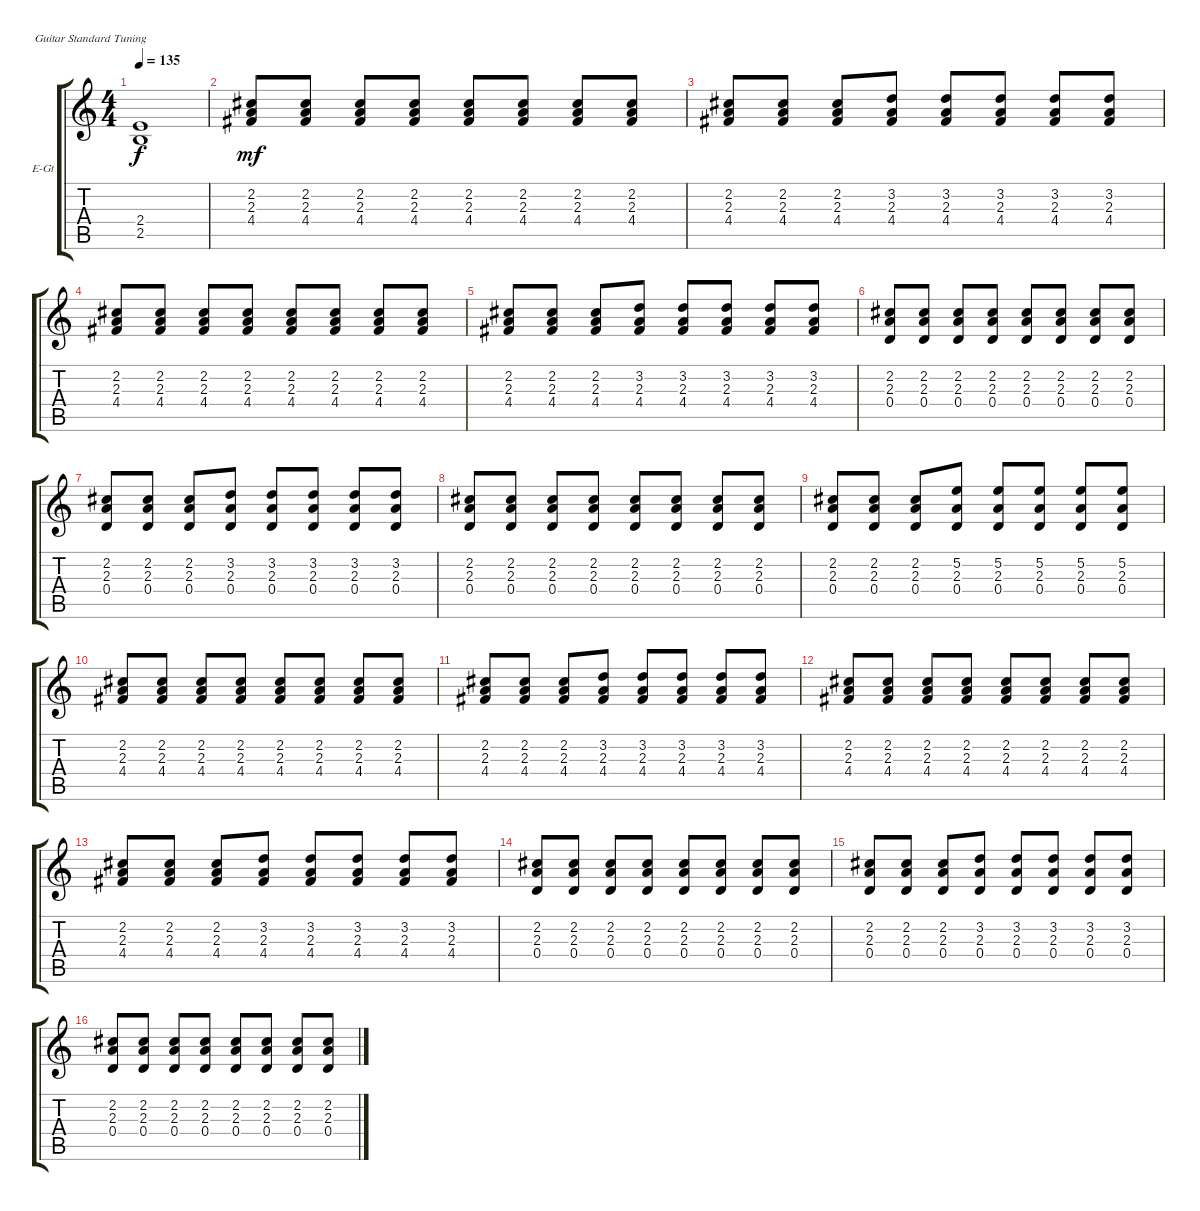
\defaultSystemsLayout 4
\bracketExtendMode groupsimilarinstruments
\firstSystemTrackNameOrientation horizontal
\otherSystemsTrackNameOrientation horizontal
\track ("Guitar 1" "E-Gt") {instrument distortionguitar}
\staff {score tabs}
\tuning (E4 B3 G3 D3 A2 E2)
\ts (4 4)
\tempo 135
\clef g2
\ks c
(2.4{t} 2.5{t}).1{dy f} |
(4.4 2.3 2.2).8{dy mf} (4.4 2.3 2.2).8 (4.4 2.3 2.2).8 (4.4 2.3 2.2).8 (4.4 2.3 2.2).8 (4.4 2.3 2.2).8 (4.4 2.3 2.2).8 (4.4 2.3 2.2).8 |
(4.4 2.3 2.2).8 (4.4 2.3 2.2).8 (4.4 2.3 2.2).8 (4.4 2.3 3.2).8 (4.4 2.3 3.2).8 (4.4 2.3 3.2).8 (4.4 2.3 3.2).8 (4.4 2.3 3.2).8 |
(4.4 2.3 2.2).8 (4.4 2.3 2.2).8 (4.4 2.3 2.2).8 (4.4 2.3 2.2).8 (4.4 2.3 2.2).8 (4.4 2.3 2.2).8 (4.4 2.3 2.2).8 (4.4 2.3 2.2).8 |
(4.4 2.3 2.2).8 (4.4 2.3 2.2).8 (4.4 2.3 2.2).8 (4.4 2.3 3.2).8 (4.4 2.3 3.2).8 (4.4 2.3 3.2).8 (4.4 2.3 3.2).8 (4.4 2.3 3.2).8 |
(0.4 2.3 2.2).8 (0.4 2.3 2.2).8 (0.4 2.3 2.2).8 (0.4 2.3 2.2).8 (0.4 2.3 2.2).8 (0.4 2.3 2.2).8 (0.4 2.3 2.2).8 (0.4 2.3 2.2).8 |
(0.4 2.3 2.2).8 (0.4 2.3 2.2).8 (0.4 2.3 2.2).8 (0.4 2.3 3.2).8 (0.4 2.3 3.2).8 (0.4 2.3 3.2).8 (0.4 2.3 3.2).8 (0.4 2.3 3.2).8 |
(0.4 2.3 2.2).8 (0.4 2.3 2.2).8 (0.4 2.3 2.2).8 (0.4 2.3 2.2).8 (0.4 2.3 2.2).8 (0.4 2.3 2.2).8 (0.4 2.3 2.2).8 (0.4 2.3 2.2).8 |
(0.4 2.3 2.2).8 (0.4 2.3 2.2).8 (0.4 2.3 2.2).8 (0.4 2.3 5.2).8 (0.4 2.3 5.2).8 (0.4 2.3 5.2).8 (0.4 2.3 5.2).8 (0.4 2.3 5.2).8 |
(4.4 2.3 2.2).8 (4.4 2.3 2.2).8 (4.4 2.3 2.2).8 (4.4 2.3 2.2).8 (4.4 2.3 2.2).8 (4.4 2.3 2.2).8 (4.4 2.3 2.2).8 (4.4 2.3 2.2).8 |
(4.4 2.3 2.2).8 (4.4 2.3 2.2).8 (4.4 2.3 2.2).8 (4.4 2.3 3.2).8 (4.4 2.3 3.2).8 (4.4 2.3 3.2).8 (4.4 2.3 3.2).8 (4.4 2.3 3.2).8 |
(4.4 2.3 2.2).8 (4.4 2.3 2.2).8 (4.4 2.3 2.2).8 (4.4 2.3 2.2).8 (4.4 2.3 2.2).8 (4.4 2.3 2.2).8 (4.4 2.3 2.2).8 (4.4 2.3 2.2).8 |
(4.4 2.3 2.2).8 (4.4 2.3 2.2).8 (4.4 2.3 2.2).8 (4.4 2.3 3.2).8 (4.4 2.3 3.2).8 (4.4 2.3 3.2).8 (4.4 2.3 3.2).8 (4.4 2.3 3.2).8 |
(0.4 2.3 2.2).8 (0.4 2.3 2.2).8 (0.4 2.3 2.2).8 (0.4 2.3 2.2).8 (0.4 2.3 2.2).8 (0.4 2.3 2.2).8 (0.4 2.3 2.2).8 (0.4 2.3 2.2).8 |
(0.4 2.3 2.2).8 (0.4 2.3 2.2).8 (0.4 2.3 2.2).8 (0.4 2.3 3.2).8 (0.4 2.3 3.2).8 (0.4 2.3 3.2).8 (0.4 2.3 3.2).8 (0.4 2.3 3.2).8 |
(0.4 2.3 2.2).8 (0.4 2.3 2.2).8 (0.4 2.3 2.2).8 (0.4 2.3 2.2).8 (0.4 2.3 2.2).8 (0.4 2.3 2.2).8 (0.4 2.3 2.2).8 (0.4 2.3 2.2).8
